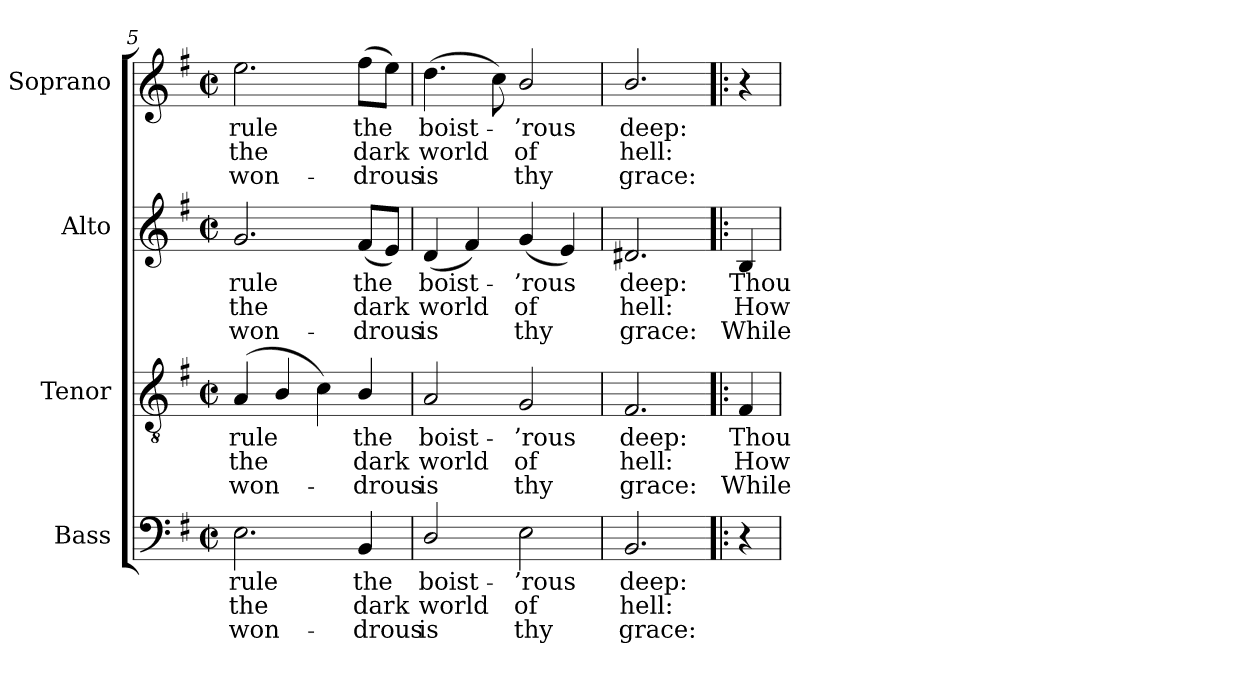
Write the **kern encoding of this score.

**kern	**text	**text	**text	**kern	**text	**text	**text	**kern	**text	**text	**text	**kern	**text	**text	**text
*part4	*part4	*part4	*part4	*part3	*part3	*part3	*part3	*part2	*part2	*part2	*part2	*part1	*part1	*part1	*part1
*staff4	*staff4	*staff4	*staff4	*staff3	*staff3	*staff3	*staff3	*staff2	*staff2	*staff2	*staff2	*staff1	*staff1	*staff1	*staff1
*I"Bass	*	*	*	*I"Tenor	*	*	*	*I"Alto	*	*	*	*I"Soprano	*	*	*
*I'B.	*	*	*	*I'T.	*	*	*	*I'A.	*	*	*	*I'S.	*	*	*
*clefF4	*	*	*	*clefGv2	*	*	*	*clefG2	*	*	*	*clefG2	*	*	*
*	*	*	*	*ITrd7c12	*	*	*	*	*	*	*	*	*	*	*
*k[f#]	*	*	*	*k[f#]	*	*	*	*k[f#]	*	*	*	*k[f#]	*	*	*
*e:	*	*	*	*e:	*	*	*	*e:	*	*	*	*e:	*	*	*
*M2/2	*	*	*	*M2/2	*	*	*	*M2/2	*	*	*	*M2/2	*	*	*
*met(c|)	*	*	*	*met(c|)	*	*	*	*met(c|)	*	*	*	*met(c|)	*	*	*
=5	=5	=5	=5	=5	=5	=5	=5	=5	=5	=5	=5	=5	=5	=5	=5
!	!LO:LY:b:color=#000000	!LO:LY:b:color=#000000	!LO:LY:b:color=#000000	!	!	!	!	!	!	!	!	!	!	!	!
!	!	!	!	!	!LO:LY:b:color=#000000	!LO:LY:b:color=#000000	!LO:LY:b:color=#000000	!	!	!	!	!	!	!	!
!	!	!	!	!	!	!	!	!	!LO:LY:b:color=#000000	!LO:LY:b:color=#000000	!LO:LY:b:color=#000000	!	!	!	!
!	!	!	!	!	!	!	!	!	!	!	!	!	!LO:LY:b:color=#000000	!LO:LY:b:color=#000000	!LO:LY:b:color=#000000
2.Ei\	rule	the	won-	(4AAi/	rule	the	won-	2.gi/	rule	the	won-	2.eei\	rule	the	won-
.	.	.	.	4BBi/	.	.	.	.	.	.	.	.	.	.	.
.	.	.	.	4Ci\)	.	.	.	.	.	.	.	.	.	.	.
!	!LO:LY:b:color=#000000	!LO:LY:b:color=#000000	!LO:LY:b:color=#000000	!	!	!	!	!	!	!	!	!	!	!	!
!	!	!	!	!	!LO:LY:b:color=#000000	!LO:LY:b:color=#000000	!LO:LY:b:color=#000000	!	!	!	!	!	!	!	!
!	!	!	!	!	!	!	!	!	!LO:LY:b:color=#000000	!LO:LY:b:color=#000000	!LO:LY:b:color=#000000	!	!	!	!
!	!	!	!	!	!	!	!	!	!	!	!	!	!LO:LY:b:color=#000000	!LO:LY:b:color=#000000	!LO:LY:b:color=#000000
4BBi/	the	dark	-drous	4BBi/	the	dark	-drous	(8f#i/L	the	dark	-drous	(8ff#i\L	the	dark	-drous
.	.	.	.	.	.	.	.	8ei/J)	.	.	.	8eei\J)	.	.	.
=6	=6	=6	=6	=6	=6	=6	=6	=6	=6	=6	=6	=6	=6	=6	=6
!	!LO:LY:b:color=#000000	!LO:LY:b:color=#000000	!LO:LY:b:color=#000000	!	!	!	!	!	!	!	!	!	!	!	!
!	!	!	!	!	!LO:LY:b:color=#000000	!LO:LY:b:color=#000000	!LO:LY:b:color=#000000	!	!	!	!	!	!	!	!
!	!	!	!	!	!	!	!	!	!LO:LY:b:color=#000000	!LO:LY:b:color=#000000	!LO:LY:b:color=#000000	!	!	!	!
!	!	!	!	!	!	!	!	!	!	!	!	!	!LO:LY:b:color=#000000	!LO:LY:b:color=#000000	!LO:LY:b:color=#000000
2Di/	boist-	world	is	2AAi/	boist-	world	is	(4di/	boist-	world	is	(4.ddi\	boist-	world	is
.	.	.	.	.	.	.	.	4f#i/)	.	.	.	.	.	.	.
.	.	.	.	.	.	.	.	.	.	.	.	8cci\)	.	.	.
!	!LO:LY:b:color=#000000	!LO:LY:b:color=#000000	!LO:LY:b:color=#000000	!	!	!	!	!	!	!	!	!	!	!	!
!	!	!	!	!	!LO:LY:b:color=#000000	!LO:LY:b:color=#000000	!LO:LY:b:color=#000000	!	!	!	!	!	!	!	!
!	!	!	!	!	!	!	!	!	!LO:LY:b:color=#000000	!LO:LY:b:color=#000000	!LO:LY:b:color=#000000	!	!	!	!
!	!	!	!	!	!	!	!	!	!	!	!	!	!LO:LY:b:color=#000000	!LO:LY:b:color=#000000	!LO:LY:b:color=#000000
2Ei\	-’rous	of	thy	2GGi/	-’rous	of	thy	(4gi/	-’rous	of	thy	2bi/	-’rous	of	thy
.	.	.	.	.	.	.	.	4ei/)	.	.	.	.	.	.	.
=7	=7	=7	=7	=7	=7	=7	=7	=7	=7	=7	=7	=7	=7	=7	=7
!	!LO:LY:b:color=#000000	!LO:LY:b:color=#000000	!LO:LY:b:color=#000000	!	!	!	!	!	!	!	!	!	!	!	!
!	!	!	!	!	!LO:LY:b:color=#000000	!LO:LY:b:color=#000000	!LO:LY:b:color=#000000	!	!	!	!	!	!	!	!
!	!	!	!	!	!	!	!	!	!LO:LY:b:color=#000000	!LO:LY:b:color=#000000	!LO:LY:b:color=#000000	!	!	!	!
!	!	!	!	!	!	!	!	!	!	!	!	!	!LO:LY:b:color=#000000	!LO:LY:b:color=#000000	!LO:LY:b:color=#000000
2.BBi/	deep:	hell:	grace:	2.FF#i/	deep:	hell:	grace:	2.d#Xi/	deep:	hell:	grace:	2.bi/	deep:	hell:	grace:
!!LO:LB:g=z
=8!|:	=8!|:	=8!|:	=8!|:	=8!|:	=8!|:	=8!|:	=8!|:	=8!|:	=8!|:	=8!|:	=8!|:	=8!|:	=8!|:	=8!|:	=8!|:
!	!	!	!	!	!LO:LY:b:color=#000000	!LO:LY:b:color=#000000	!LO:LY:b:color=#000000	!	!	!	!	!	!	!	!
!	!	!	!	!	!	!	!	!	!LO:LY:b:color=#000000	!LO:LY:b:color=#000000	!LO:LY:b:color=#000000	!	!	!	!
4r	.	.	.	4FF#i/	Thou	How	While	4Bi/	Thou	How	While	4r	.	.	.
=	=	=	=	=	=	=	=	=	=	=	=	=	=	=	=
*-	*-	*-	*-	*-	*-	*-	*-	*-	*-	*-	*-	*-	*-	*-	*-
